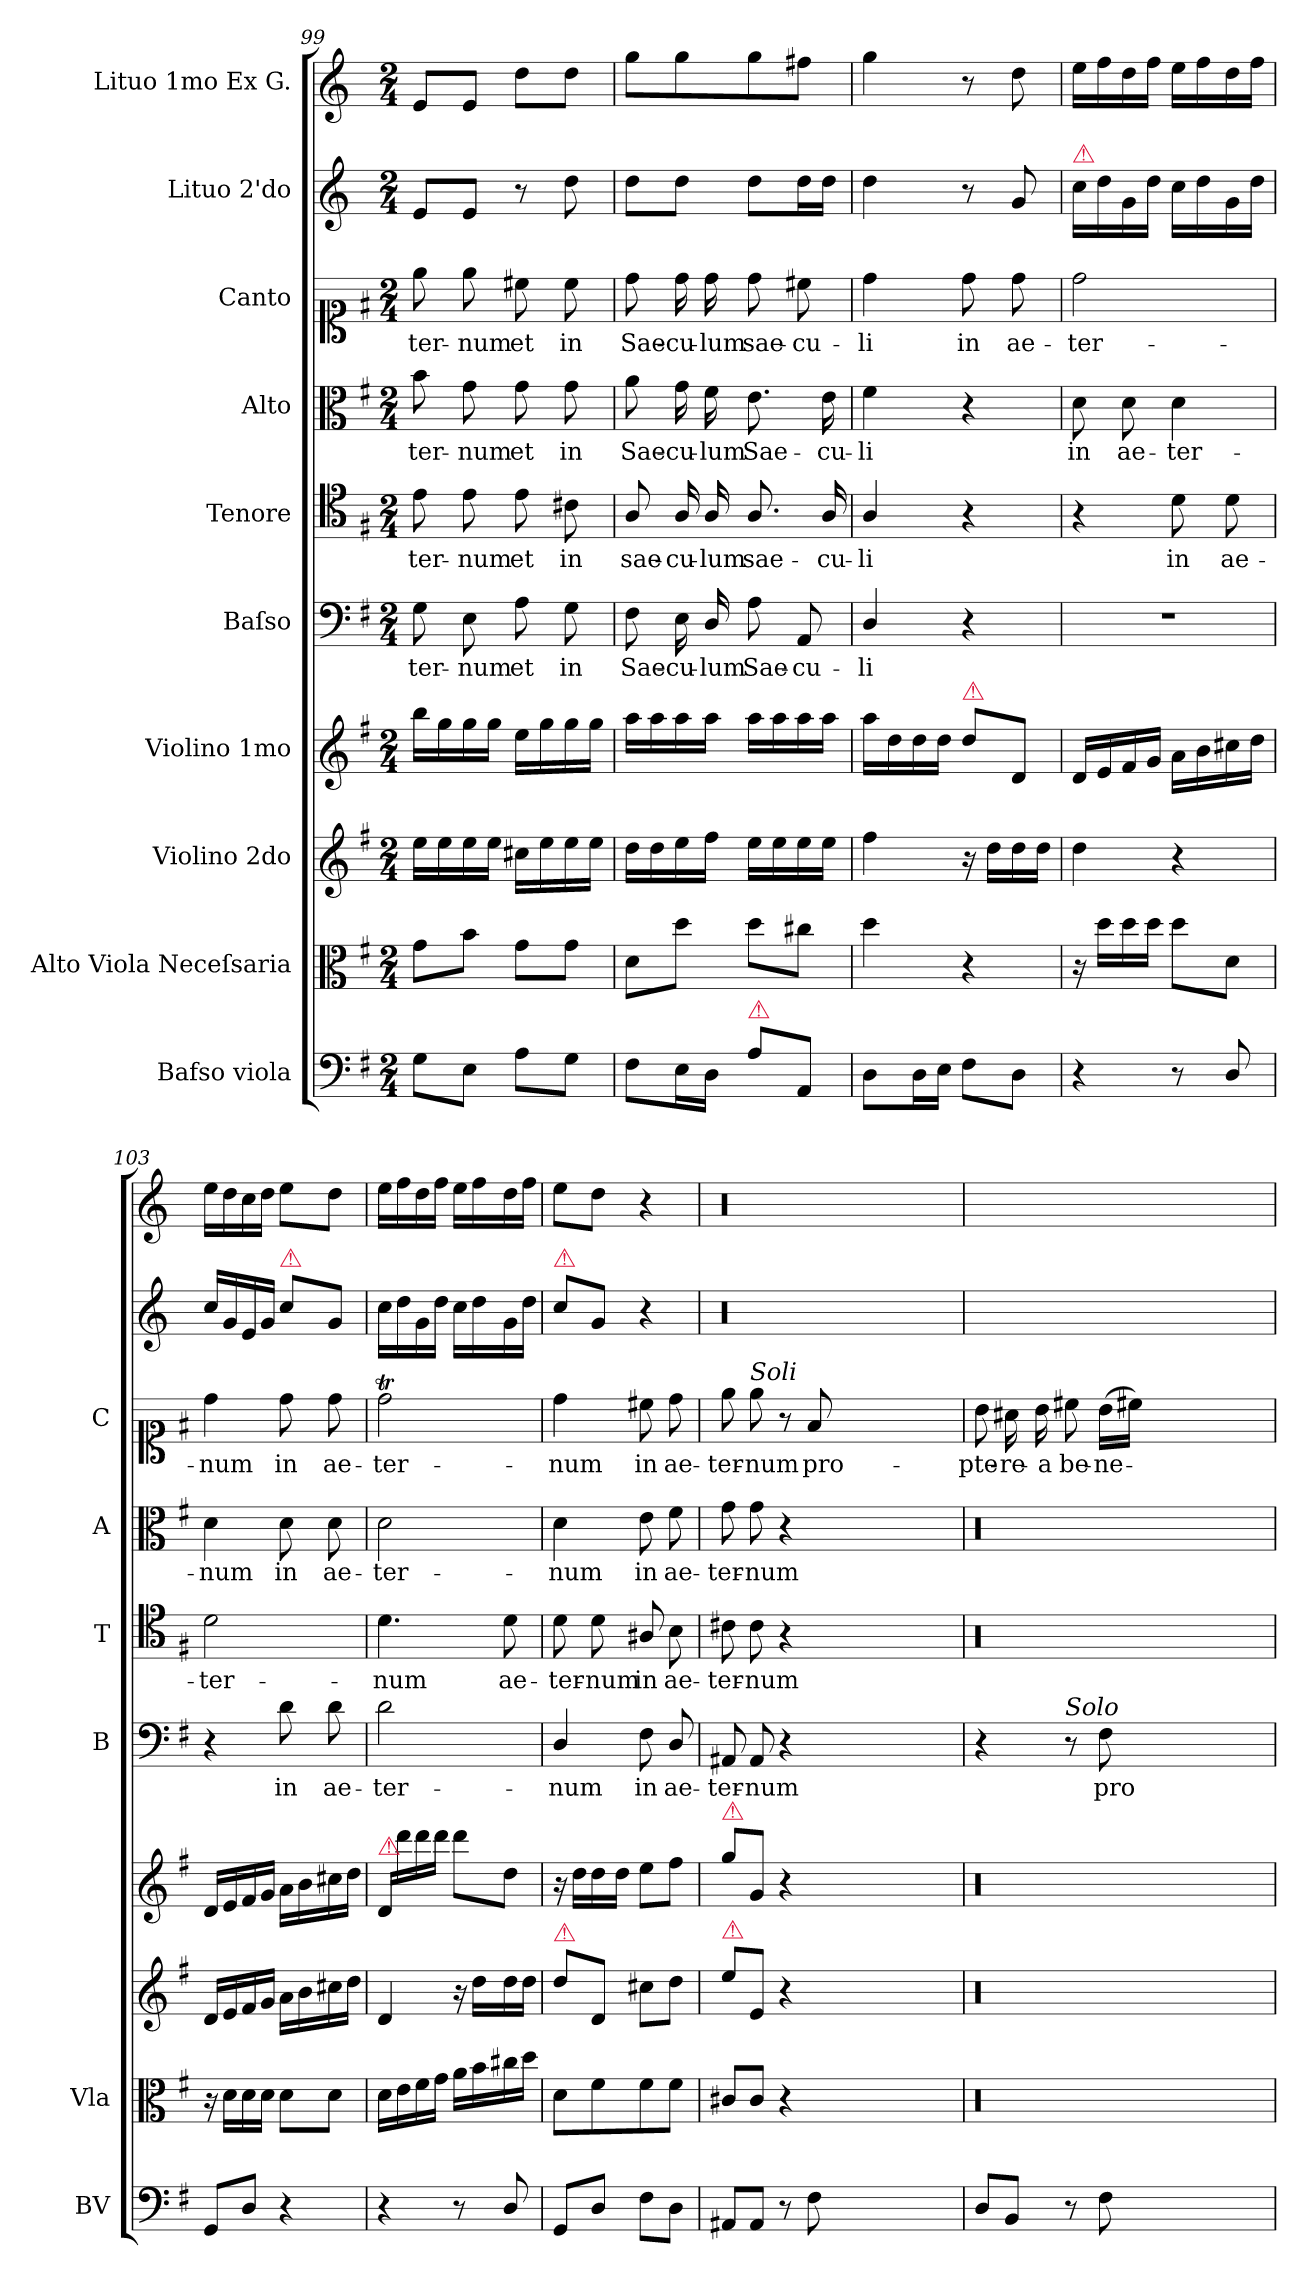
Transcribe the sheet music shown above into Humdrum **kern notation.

**kern	**kern	**kern	**kern	**kern	**text	**kern	**text	**kern	**text	**kern	**text	**kern	**kern
*part10	*part9	*part8	*part7	*part6	*part6	*part5	*part5	*part4	*part4	*part3	*part3	*part2	*part1
*staff10	*staff9	*staff8	*staff7	*staff6	*staff6	*staff5	*staff5	*staff4	*staff4	*staff3	*staff3	*staff2	*staff1
*I"Bafso viola	*I"Alto Viola Neceſsaria	*I"Violino 2do	*I"Violino 1mo	*I"Baſso	*	*I"Tenore	*	*I"Alto	*	*I"Canto	*	*I"Lituo 2'do	*I"Lituo 1mo Ex G.
*I'BV	*I'Vla	*	*	*I'B	*	*I'T	*	*I'A	*	*I'C	*	*	*
*clefF4	*clefC3	*clefG2	*clefG2	*clefF4	*	*clefC4	*	*clefC3	*	*clefC1	*	*clefG2	*clefG2
*	*	*	*	*	*	*	*	*	*	*	*	*ITrd-4c-7	*ITrd-4c-7
*k[f#]	*k[f#]	*k[f#]	*k[f#]	*k[f#]	*	*k[f#]	*	*k[f#]	*	*k[f#]	*	*k[f#]	*k[f#]
*M2/4	*M2/4	*M2/4	*M2/4	*M2/4	*	*M2/4	*	*M2/4	*	*M2/4	*	*M2/4	*M2/4
=99	=99	=99	=99	=99	=99	=99	=99	=99	=99	=99	=99	=99	=99
8G\L	8g\L	16ee\LL	16bb\LL	8G\	-ter-	8e\	-ter-	8b\	-ter-	8ee\	-ter-	8b/L	8b/L
.	.	16ee\	16gg\	.	.	.	.	.	.	.	.	.	.
8E\J	8b\J	16ee\	16gg\	8E\	-num	8e\	-num	8g\	-num	8ee\	-num	8b/J	8b/J
.	.	16ee\JJ	16gg\JJ	.	.	.	.	.	.	.	.	.	.
8A\L	8g\L	16cc#X\LL	16ee\LL	8A\	et	8e\	et	8g\	et	8cc#X\	et	8r	8aa\L
.	.	16ee\	16gg\	.	.	.	.	.	.	.	.	.	.
8G\J	8g\J	16ee\	16gg\	8G\	in	8c#X\	in	8g\	in	8cc#\	in	8aa\	8aa\J
.	.	16ee\JJ	16gg\JJ	.	.	.	.	.	.	.	.	.	.
=100	=100	=100	=100	=100	=100	=100	=100	=100	=100	=100	=100	=100	=100
8F#\L	8d\L	16dd\LL	16aa\LL	8F#\	Sae-	8A/	sae-	8a\	Sae-	8dd\	Sae-	8aa\L	8ddd\L
.	.	16dd\	16aa\	.	.	.	.	.	.	.	.	.	.
16E\L	8dd\J	16ee\	16aa\	16E\	-cu-	16A/	-cu-	16g\	-cu-	16dd\	-cu-	8aa\J	8ddd\
16D\JJ	.	16ff#\JJ	16aa\JJ	16D/	-lum	16A/	-lum	16f#\	-lum	16dd\	-lum	.	.
!LO:TX:a:color=crimson:t=⚠	!	!	!	!	!	!	!	!	!	!	!	!	!
8A\L	8dd\L	16ee\LL	16aa\LL	8A\	Sae-	8.A/	sae-	8.e\	Sae-	8dd\	sae-	8aa\L	8ddd\
.	.	16ee\	16aa\	.	.	.	.	.	.	.	.	.	.
8AA/J	8cc#X\J	16ee\	16aa\	8AA/	-cu-	.	.	.	.	8cc#X\	-cu-	16aa\L	8ccc#X\J
.	.	16ee\JJ	16aa\JJ	.	.	16A/	-cu-	16e\	-cu-	.	.	16aa\JJ	.
=101	=101	=101	=101	=101	=101	=101	=101	=101	=101	=101	=101	=101	=101
8D\L	4dd\	4ff#\	16aa\LL	4D/	-li	4A/	-li	4f#\	-li	4dd\	-li	4aa\	4ddd\
.	.	.	16dd\	.	.	.	.	.	.	.	.	.	.
16D\L	.	.	16dd\	.	.	.	.	.	.	.	.	.	.
16E\JJ	.	.	16dd\JJ	.	.	.	.	.	.	.	.	.	.
!	!	!	!LO:TX:a:color=crimson:t=⚠	!	!	!	!	!	!	!	!	!	!
8F#\L	4r	16r	8dd\L	4r	.	4r	.	4r	.	8dd\	in	8r	8r
.	.	16dd\LL	.	.	.	.	.	.	.	.	.	.	.
8D\J	.	16dd\	8d/J	.	.	.	.	.	.	8dd\	ae-	8dd/	8aa\
.	.	16dd\JJ	.	.	.	.	.	.	.	.	.	.	.
=102	=102	=102	=102	=102	=102	=102	=102	=102	=102	=102	=102	=102	=102
!	!	!	!	!	!	!	!	!	!	!	!	!LO:TX:a:color=crimson:t=⚠	!
4r	16r	4dd\	16d/LL	2r	.	4r	.	8d\	in	2dd\	-ter-	16gg\LL	16bb\LL
.	16dd\LL	.	16e/	.	.	.	.	.	.	.	.	16aa\	16ccc\
.	16dd\	.	16f#/	.	.	.	.	8d\	ae-	.	.	16dd/	16aa\
.	16dd\JJ	.	16g/JJ	.	.	.	.	.	.	.	.	16aa\JJ	16ccc\JJ
8r	8dd\L	4r	16a\LL	.	.	8d\	in	4d\	-ter-	.	.	16gg\LL	16bb\LL
.	.	.	16b\	.	.	.	.	.	.	.	.	16aa\	16ccc\
8D/	8d\J	.	16cc#X\	.	.	8d\	ae-	.	.	.	.	16dd\	16aa\
.	.	.	16dd\JJ	.	.	.	.	.	.	.	.	16aa\JJ	16ccc\JJ
=103	=103	=103	=103	=103	=103	=103	=103	=103	=103	=103	=103	=103	=103
8GG/L	16r	16d/LL	16d/LL	4r	.	2d\	-ter-	4d\	-num	4dd\	-num	16gg/LL	16bb\LL
.	16d\LL	16e/	16e/	.	.	.	.	.	.	.	.	16dd/	16aa\
8D/J	16d\	16f#/	16f#/	.	.	.	.	.	.	.	.	16b/	16gg\
.	16d\JJ	16g/JJ	16g/JJ	.	.	.	.	.	.	.	.	16dd/JJ	16aa\JJ
!	!	!	!	!	!	!	!	!	!	!	!	!LO:TX:a:color=crimson:t=⚠	!
4r	8d\L	16a\LL	16a\LL	8d\	in	.	.	8d\	in	8dd\	in	8gg\L	8bb\L
.	.	16b\	16b\	.	.	.	.	.	.	.	.	.	.
.	8d\J	16cc#X\	16cc#X\	8d\	ae-	.	.	8d\	ae-	8dd\	ae-	8dd/J	8aa\J
.	.	16dd\JJ	16dd\JJ	.	.	.	.	.	.	.	.	.	.
=104	=104	=104	=104	=104	=104	=104	=104	=104	=104	=104	=104	=104	=104
!	!	!	!LO:TX:a:color=crimson:t=⚠	!	!	!	!	!	!	!	!	!	!
4r	16d\LL	4d/	16d/LL	2d\	-ter-	4.d\	-num	2d\	-ter-	2ddT\	-ter-	16gg\LL	16bb\LL
.	16e\	.	16ddd\	.	.	.	.	.	.	.	.	16aa\	16ccc\
.	16f#\	.	16ddd\	.	.	.	.	.	.	.	.	16dd\	16aa\
.	16g\JJ	.	16ddd\JJ	.	.	.	.	.	.	.	.	16aa\JJ	16ccc\JJ
8r	16a\LL	16r	8ddd\L	.	.	.	.	.	.	.	.	16gg\LL	16bb\LL
.	16b\	16dd\LL	.	.	.	.	.	.	.	.	.	16aa\	16ccc\
8D/	16cc#X\	16dd\	8dd\J	.	.	8d\	ae-	.	.	.	.	16dd\	16aa\
.	16dd\JJ	16dd\JJ	.	.	.	.	.	.	.	.	.	16aa\JJ	16ccc\JJ
=105	=105	=105	=105	=105	=105	=105	=105	=105	=105	=105	=105	=105	=105
!	!	!	!	!	!	!	!	!	!	!	!	!LO:TX:a:color=crimson:t=⚠	!
!	!	!LO:TX:a:color=crimson:t=⚠	!	!	!	!	!	!	!	!	!	!	!
8GG/L	8d\L	8dd\L	16r	4D/	-num	8d\	-ter-	4d\	-num	4dd\	-num	8gg\L	8bb\L
.	.	.	16dd\LL	.	.	.	.	.	.	.	.	.	.
8D/J	8f#\	8d/J	16dd\	.	.	8d\	-num	.	.	.	.	8dd/J	8aa\J
.	.	.	16dd\JJ	.	.	.	.	.	.	.	.	.	.
8F#\L	8f#\	8cc#X\L	8ee\L	8F#\	in	8A#X/	in	8e\	in	8cc#X\	in	4r	4r
8D\J	8f#\J	8dd\J	8ff#\J	8D/	ae-	8B\	ae-	8f#\	ae-	8dd\	ae-	.	.
=106	=106	=106	=106	=106	=106	=106	=106	=106	=106	=106	=106	=106	=106
!	!	!	!LO:TX:a:color=crimson:t=⚠	!	!	!	!	!	!	!	!	!	!
!	!	!LO:TX:a:color=crimson:t=⚠	!	!	!	!	!	!	!	!	!	!	!
!	!	!	!	!	!	!	!	!	!	!	!	!LO:N:vis=00	!LO:N:vis=00
8AA#X/L	8c#X/L	8ee\L	8gg\L	8AA#X/	-ter-	8c#X\	-ter-	8g\	-ter-	8ee\	-ter-	0r	0r
!	!	!	!	!	!	!	!	!	!	!LO:TX:a:i:t=Soli	!	!	!
8AA#/J	8c#/J	8e/J	8g/J	8AA#/	-num	8c#\	-num	8g\	-num	8ee\	-num	.	.
8r	4r	4r	4r	4r	.	4r	.	4r	.	8r	.	.	.
8F#\	.	.	.	.	.	.	.	.	.	8f#/	pro-	.	.
1.ryy	1.ryy	1.ryy	1.ryy	1.ryy	.	1.ryy	.	1.ryy	.	1.ryy	.	.	.
=107	=107	=107	=107	=107	=107	=107	=107	=107	=107	=107	=107	=107	=107
!	!LO:N:vis=00	!LO:N:vis=00	!LO:N:vis=00	!	!	!LO:N:vis=00	!	!LO:N:vis=00	!	!	!	!	!
8D/L	0r	0r	0r	4r	.	0r	.	0r	.	8b\	-pte-	0ryy	0ryy
8BB/J	.	.	.	.	.	.	.	.	.	16a#X\	-re-	.	.
.	.	.	.	.	.	.	.	.	.	16b\	-a	.	.
!	!	!	!	!LO:TX:a:i:t=Solo	!	!	!	!	!	!	!	!	!
8r	.	.	.	8r	.	.	.	.	.	8cc#X\	be-	.	.
8F#\	.	.	.	8F#\	pro-	.	.	.	.	(>16b\LL	-ne-	.	.
.	.	.	.	.	.	.	.	.	.	16cc#X\JJ)	.	.	.
1.ryy	.	.	.	1.ryy	.	.	.	.	.	1.ryy	.	.	.
=	=	=	=	=	=	=	=	=	=	=	=	=	=
*-	*-	*-	*-	*-	*-	*-	*-	*-	*-	*-	*-	*-	*-
